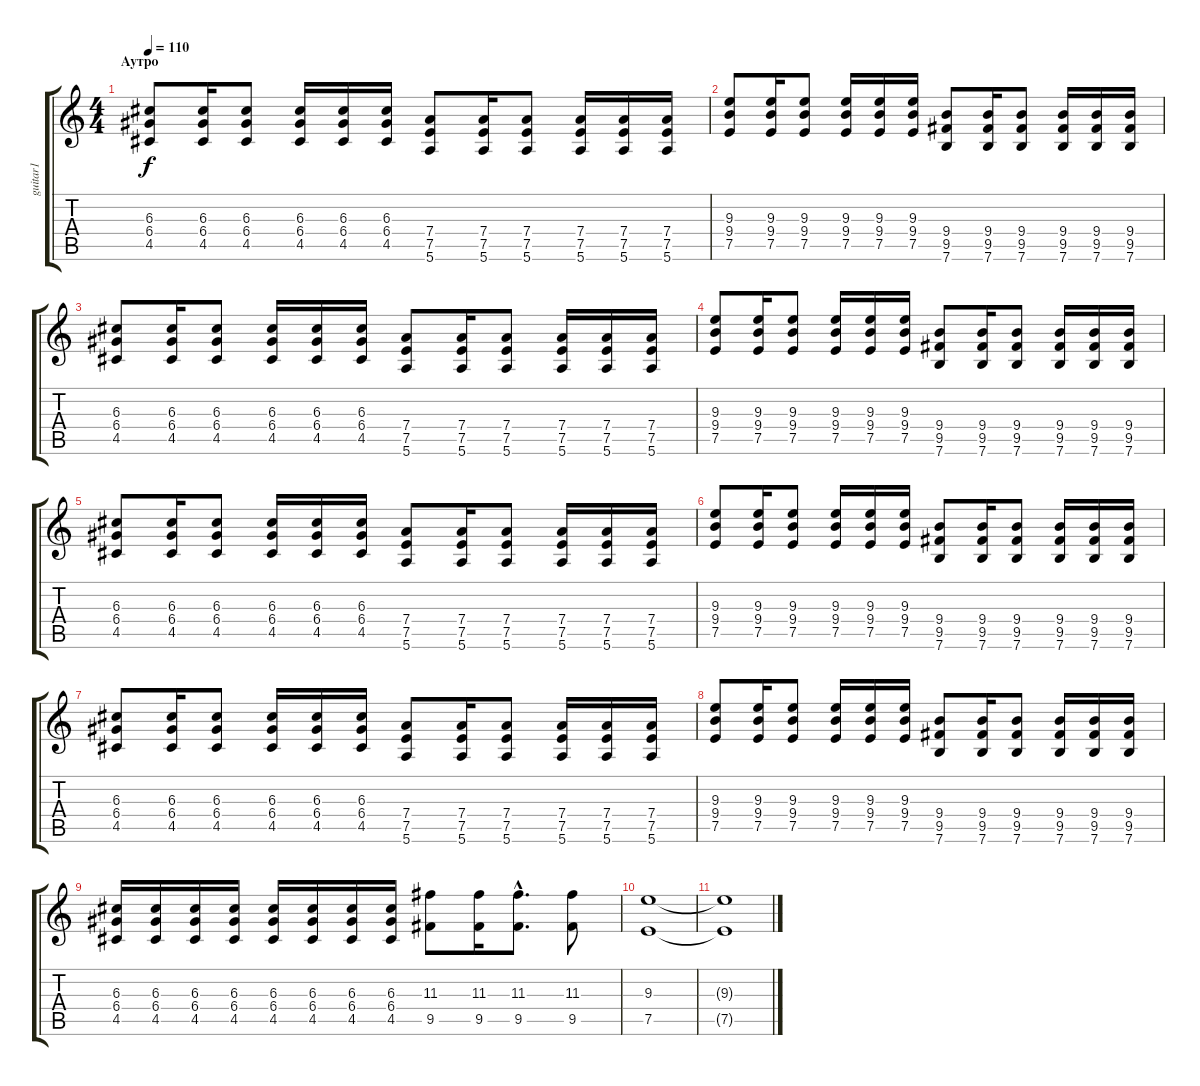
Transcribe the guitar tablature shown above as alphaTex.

\track ("guitar1" "guitar1") {instrument distortionguitar}
\staff {score tabs}
\tuning (E4 B3 G3 D3 A2 E2) {hide}
\ts (4 4)
\section ("" "Аутро")
\tempo 110
\clef g2
\ks c
(6.3 6.4 4.5).8{dy f volume 13 instrument distortionguitar} (6.3 6.4 4.5).16 (6.3 6.4 4.5).8 (6.3 6.4 4.5).16 (6.3 6.4 4.5).16 (6.3 6.4 4.5).16 (7.4 7.5 5.6).8 (7.4 7.5 5.6).16 (7.4 7.5 5.6).8 (7.4 7.5 5.6).16 (7.4 7.5 5.6).16 (7.4 7.5 5.6).16 |
(9.3 9.4 7.5).8 (9.3 9.4 7.5).16 (9.3 9.4 7.5).8 (9.3 9.4 7.5).16 (9.3 9.4 7.5).16 (9.3 9.4 7.5).16 (9.4 9.5 7.6).8 (9.4 9.5 7.6).16 (9.4 9.5 7.6).8 (9.4 9.5 7.6).16 (9.4 9.5 7.6).16 (9.4 9.5 7.6).16 |
(6.3 6.4 4.5).8 (6.3 6.4 4.5).16 (6.3 6.4 4.5).8 (6.3 6.4 4.5).16 (6.3 6.4 4.5).16 (6.3 6.4 4.5).16 (7.4 7.5 5.6).8 (7.4 7.5 5.6).16 (7.4 7.5 5.6).8 (7.4 7.5 5.6).16 (7.4 7.5 5.6).16 (7.4 7.5 5.6).16 |
(9.3 9.4 7.5).8 (9.3 9.4 7.5).16 (9.3 9.4 7.5).8 (9.3 9.4 7.5).16 (9.3 9.4 7.5).16 (9.3 9.4 7.5).16 (9.4 9.5 7.6).8 (9.4 9.5 7.6).16 (9.4 9.5 7.6).8 (9.4 9.5 7.6).16 (9.4 9.5 7.6).16 (9.4 9.5 7.6).16 |
(6.3 6.4 4.5).8 (6.3 6.4 4.5).16 (6.3 6.4 4.5).8 (6.3 6.4 4.5).16 (6.3 6.4 4.5).16 (6.3 6.4 4.5).16 (7.4 7.5 5.6).8 (7.4 7.5 5.6).16 (7.4 7.5 5.6).8 (7.4 7.5 5.6).16 (7.4 7.5 5.6).16 (7.4 7.5 5.6).16 |
(9.3 9.4 7.5).8 (9.3 9.4 7.5).16 (9.3 9.4 7.5).8 (9.3 9.4 7.5).16 (9.3 9.4 7.5).16 (9.3 9.4 7.5).16 (9.4 9.5 7.6).8 (9.4 9.5 7.6).16 (9.4 9.5 7.6).8 (9.4 9.5 7.6).16 (9.4 9.5 7.6).16 (9.4 9.5 7.6).16 |
(6.3 6.4 4.5).8 (6.3 6.4 4.5).16 (6.3 6.4 4.5).8 (6.3 6.4 4.5).16 (6.3 6.4 4.5).16 (6.3 6.4 4.5).16 (7.4 7.5 5.6).8 (7.4 7.5 5.6).16 (7.4 7.5 5.6).8 (7.4 7.5 5.6).16 (7.4 7.5 5.6).16 (7.4 7.5 5.6).16 |
(9.3 9.4 7.5).8 (9.3 9.4 7.5).16 (9.3 9.4 7.5).8 (9.3 9.4 7.5).16 (9.3 9.4 7.5).16 (9.3 9.4 7.5).16 (9.4 9.5 7.6).8 (9.4 9.5 7.6).16 (9.4 9.5 7.6).8 (9.4 9.5 7.6).16 (9.4 9.5 7.6).16 (9.4 9.5 7.6).16 |
(6.3 6.4 4.5).16 (6.3 6.4 4.5).16 (6.3 6.4 4.5).16 (6.3 6.4 4.5).16 (6.3 6.4 4.5).16 (6.3 6.4 4.5).16 (6.3 6.4 4.5).16 (6.3 6.4 4.5).16 (11.3 9.5).8 (11.3 9.5).16 (11.3{hac} 9.5{hac}).8{d} (11.3 9.5).8 |
(9.3 7.5).1 |
(9.3{t} 7.5{t}).1
